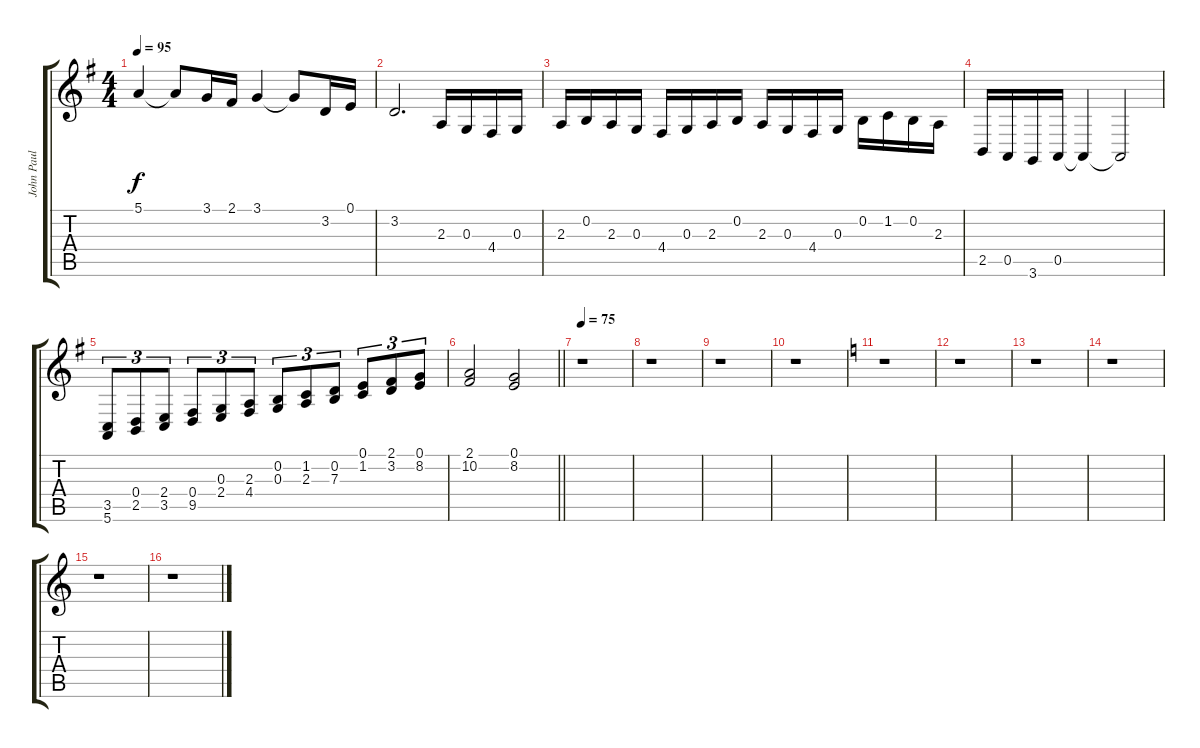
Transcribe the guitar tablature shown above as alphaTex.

\track ("John Paul Jones (Orgão 3)" "John Paul ") {instrument drawbarorgan}
\staff {score tabs}
\tuning (E4 B3 G3 D3 A2 E2) {hide}
\ts (4 4)
\tempo 95
\clef g2
\ks g
5.1.4{dy f} 5.1{t}.8 3.1.16 2.1.16 3.1.4 3.1{t}.8 3.2.16 0.1.16 |
3.2.2{d} 2.3.16 0.3.16 4.4.16 0.3.16 |
2.3.16 0.2.16 2.3.16 0.3.16 4.4.16 0.3.16 2.3.16 0.2.16 2.3.16 0.3.16 4.4.16 0.3.16 0.2.16{beam Down} 1.2.16{beam Down} 0.2.16{beam Down} 2.3.16{beam Down} |
2.5.16 0.5.16 3.6.16 0.5.16 0.5{t}.4 0.5{t}.2 |
(3.5 5.6).8{tu (3 2)} (0.4 2.5).8{tu (3 2)} (2.4 3.5).8{tu (3 2)} (0.4 9.5).8{tu (3 2)} (0.3 2.4).8{tu (3 2)} (2.3 4.4).8{tu (3 2)} (0.2 0.3).8{tu (3 2) beam Up} (1.2 2.3).8{tu (3 2) beam Up} (0.2 7.3).8{tu (3 2) beam Up} (0.1 1.2).8{tu (3 2)} (2.1 3.2).8{tu (3 2)} (0.1 8.2).8{tu (3 2)} |
\barLineRight lightlight
(2.1 10.2).2 (0.1 8.2).2 |
\tempo 75
r.1 |
r.1 |
r.1 |
r.1 |
\ks c
r.1 |
r.1 |
r.1 |
r.1 |
r.1 |
r.1
